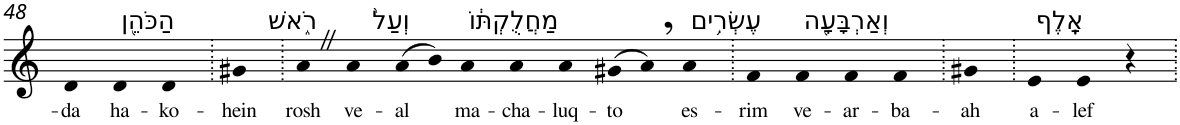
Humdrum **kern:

**kern	**text
*part1	*part1
*staff1	*staff1
*I"Piano	*
*I'Pno	*
!!LO:PB:g=z
*clefG2	*
*k[]	*
=48	=48
!	!LO:LY:b
4d	-da
!LO:TX:a:t=הַכֹּהֵ֖ן	!
!	!LO:LY:b
4d	ha-
!	!LO:LY:b
4d	-ko-
=49.	=49.
!	!LO:LY:b
4g#X	-hein
=50.	=50.
!LO:TX:a:t=רֹ֑אשׁ	!
!	!LO:LY:b
4aZ	rosh
!LO:TX:a:t=וְעַל֙	!
!	!LO:LY:b
4a	ve-
!	!LO:LY:b
(>8a	-al
8b)	.
!LO:TX:a:t=מַחֲלֻקְתּ֔וֹ	!
!	!LO:LY:b
4a	ma-
!	!LO:LY:b
4a	-cha-
!	!LO:LY:b
4a	-luq-
!	!LO:LY:b
(>8g#X	-to
8a,)	.
!LO:TX:a:t=עֶשְׂרִ֥ים	!
!	!LO:LY:b
4a	es-
=51.	=51.
!	!LO:LY:b
4f	-rim
!LO:TX:a:t=וְאַרְבָּעָ֖ה	!
!	!LO:LY:b
4f	ve-
!	!LO:LY:b
4f	-ar-
!	!LO:LY:b
4f	-ba-
=52.	=52.
!	!LO:LY:b
4g#X	-ah
=53.	=53.
!LO:TX:a:t=אָֽלֶף	!
!	!LO:LY:b
4e	a-
!	!LO:LY:b
4e	-lef
4r	.
=.	=.
*-	*-
